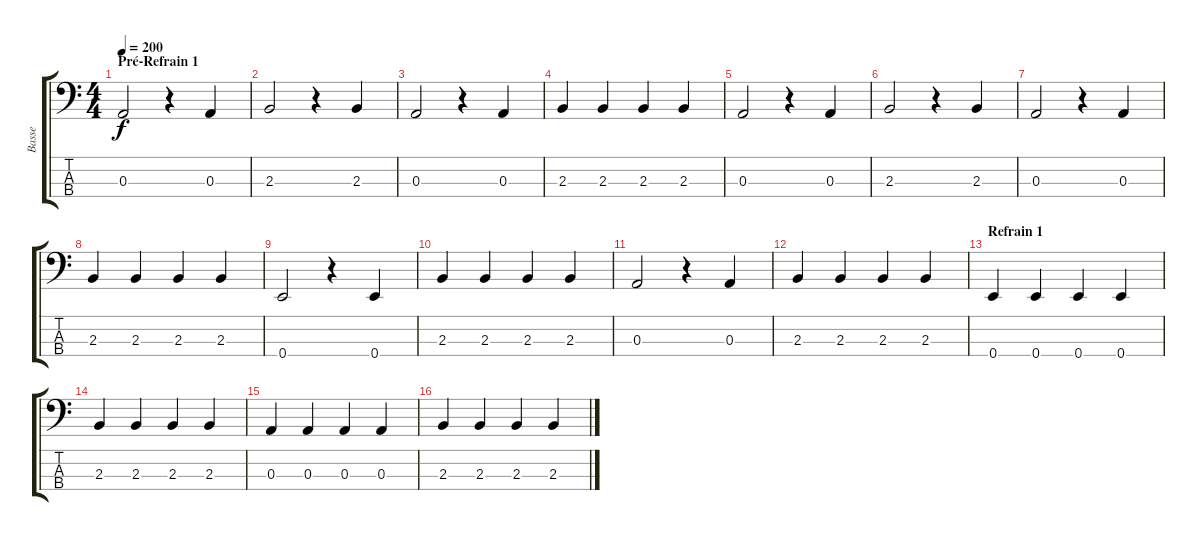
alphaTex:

\track ("Basse" "Basse") {instrument acousticbass}
\staff {score tabs}
\tuning (G2 D2 A1 E1) {hide}
\ts (4 4)
\section ("" "Pré-Refrain 1")
\tempo 200
\clef f4
\ks c
0.3.2{dy f} r.4 0.3.4 |
2.3.2 r.4 2.3.4 |
0.3.2 r.4 0.3.4 |
2.3.4 2.3.4 2.3.4 2.3.4 |
0.3.2 r.4 0.3.4 |
2.3.2 r.4 2.3.4 |
0.3.2 r.4 0.3.4 |
2.3.4 2.3.4 2.3.4 2.3.4 |
0.4.2 r.4 0.4.4 |
2.3.4 2.3.4 2.3.4 2.3.4 |
0.3.2 r.4 0.3.4 |
2.3.4 2.3.4 2.3.4 2.3.4 |
\section ("" "Refrain 1")
0.4.4 0.4.4 0.4.4 0.4.4 |
2.3.4 2.3.4 2.3.4 2.3.4 |
0.3.4 0.3.4 0.3.4 0.3.4 |
2.3.4 2.3.4 2.3.4 2.3.4
